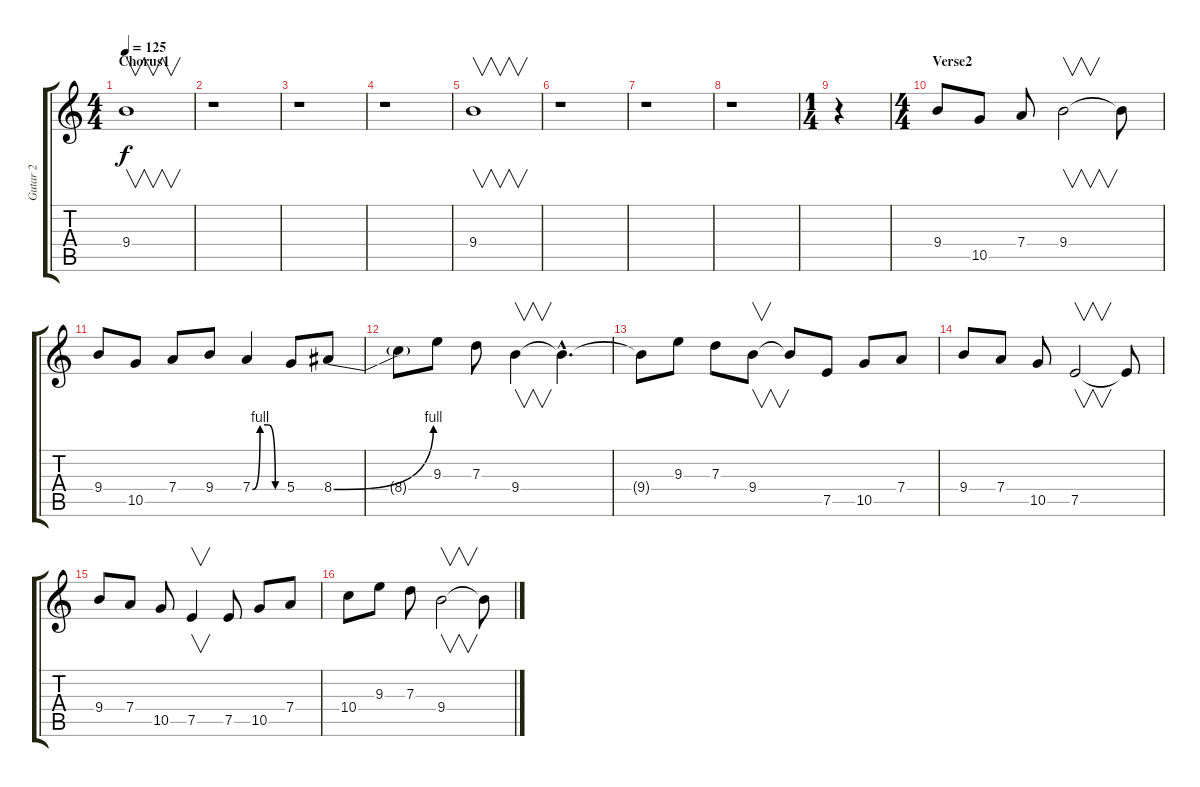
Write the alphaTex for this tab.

\track ("Gutar 2" "Gutar 2") {instrument overdrivenguitar}
\staff {score tabs}
\tuning (E4 B3 G3 D3 A2 E2) {hide}
\ts (4 4)
\section ("" "Chorus1")
\tempo 125
\clef g2
\ks c
9.4.1{v dy f} |
r.1 |
r.1 |
r.1 |
9.4.1{v} |
r.1 |
r.1 |
r.1 |
\ts (1 4)
r.4 |
\ts (4 4)
\section ("" "Verse2")
9.4.8 10.5.8 7.4.8 9.4.2{v} 9.4{t}.8 |
9.4.8 10.5.8 7.4.8 9.4.8 7.4{be (custom 0 0 15 4 30 4 45 0 60 0)}.4 5.4.8 8.4{be (bend 0 0 60 4)}.8 |
8.4{t}.8 9.3.8 7.3.8 9.4.4{v} 9.4{hac t}.4{d} |
9.4{t}.8 9.3.8 7.3.8 9.4.8{v} 9.4{t}.8 7.5.8 10.5.8 7.4.8 |
9.4.8 7.4.8 10.5.8 7.5.2{v} 7.5{t}.8 |
9.4.8 7.4.8 10.5.8 7.5.4{v} 7.5.8 10.5.8 7.4.8 |
10.4.8 9.3.8 7.3.8 9.4.2{v} 9.4{t}.8
